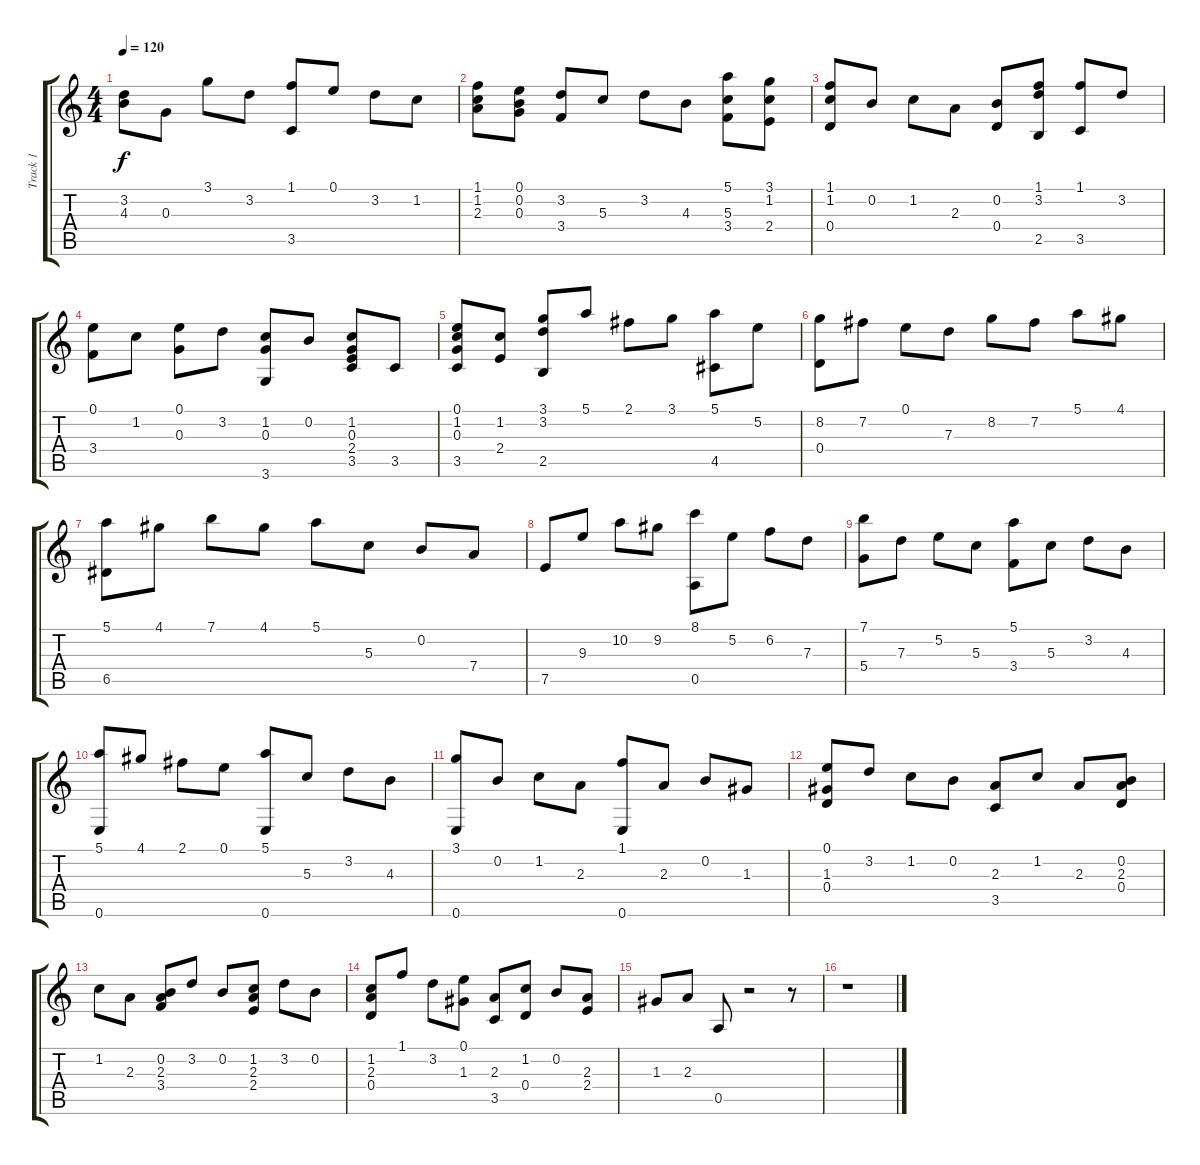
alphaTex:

\track ("Track 1" "Track 1") {instrument acousticguitarnylon}
\staff {score tabs}
\tuning (E4 B3 G3 D3 A2 E2) {hide}
\ts (4 4)
\tempo 120
\clef g2
\ks c
(3.2 4.3).8{dy f} 0.3.8 3.1.8 3.2.8 (1.1 3.5).8 0.1.8 3.2.8 1.2.8 |
(1.1 1.2 2.3).8 (0.1 0.2 0.3).8 (3.2 3.4).8 5.3.8 3.2.8 4.3.8 (5.1 5.3 3.4).8 (3.1 1.2 2.4).8 |
(1.1 1.2 0.4).8 0.2.8 1.2.8 2.3.8 (0.2 0.4).8 (1.1 3.2 2.5).8 (1.1 3.5).8 3.2.8 |
(0.1 3.4).8 1.2.8 (0.1 0.3).8 3.2.8 (1.2 0.3 3.6).8 0.2.8 (1.2 0.3 2.4 3.5).8 3.5.8 |
(0.1 1.2 0.3 3.5).8 (1.2 2.4).8 (3.1 3.2 2.5).8 5.1.8 2.1.8 3.1.8 (5.1 4.5).8 5.2.8 |
(8.2 0.4).8 7.2.8 0.1.8 7.3.8 8.2.8 7.2.8 5.1.8 4.1.8 |
(5.1 6.5).8 4.1.8 7.1.8 4.1.8 5.1.8 5.3.8 0.2.8 7.4.8 |
7.5.8 9.3.8 10.2.8 9.2.8 (8.1 0.5).8 5.2.8 6.2.8 7.3.8 |
(7.1 5.4).8 7.3.8 5.2.8 5.3.8 (5.1 3.4).8 5.3.8 3.2.8 4.3.8 |
(5.1 0.6).8 4.1.8 2.1.8 0.1.8 (5.1 0.6).8 5.3.8 3.2.8 4.3.8 |
(3.1 0.6).8 0.2.8 1.2.8 2.3.8 (1.1 0.6).8 2.3.8 0.2.8 1.3.8 |
(0.1 1.3 0.4).8 3.2.8 1.2.8 0.2.8 (2.3 3.5).8 1.2.8 2.3.8 (0.2 2.3 0.4).8 |
1.2.8 2.3.8 (0.2 2.3 3.4).8 3.2.8 0.2.8 (1.2 2.3 2.4).8 3.2.8 0.2.8 |
(1.2 2.3 0.4).8 1.1.8 3.2.8 (0.1 1.3).8 (2.3 3.5).8 (1.2 0.4).8 0.2.8 (2.3 2.4).8 |
1.3.8 2.3.8 0.5.8 r.2 r.8 |
r.1
